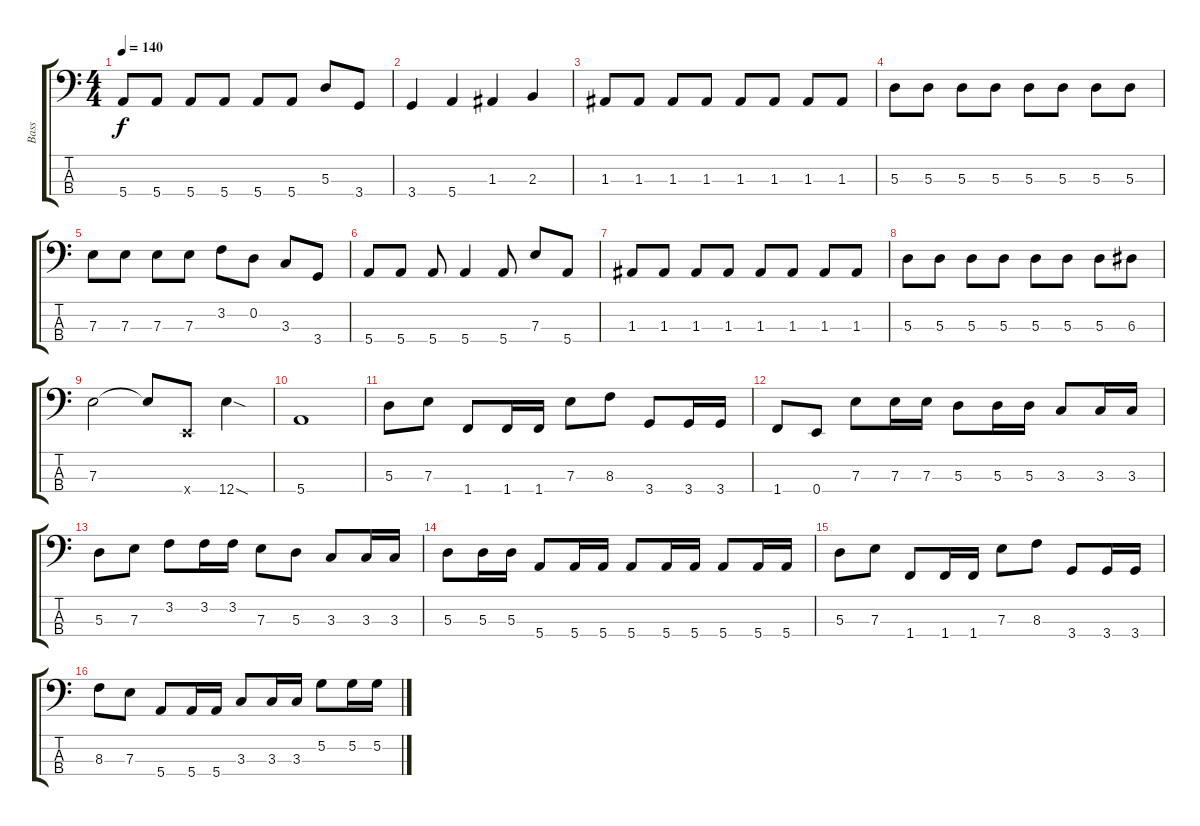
\track ("Bass" "Bass") {instrument electricbasspick}
\staff {score tabs}
\tuning (G2 D2 A1 E1) {hide}
\ts (4 4)
\tempo 140
\clef f4
\ks c
5.4.8{dy f} 5.4.8 5.4.8 5.4.8 5.4.8 5.4.8 5.3.8 3.4.8 |
3.4.4 5.4.4 1.3.4 2.3.4 |
1.3.8 1.3.8 1.3.8 1.3.8 1.3.8 1.3.8 1.3.8 1.3.8 |
5.3.8 5.3.8 5.3.8 5.3.8 5.3.8 5.3.8 5.3.8 5.3.8 |
7.3.8 7.3.8 7.3.8 7.3.8 3.2.8 0.2.8 3.3.8 3.4.8 |
5.4.8 5.4.8 5.4.8 5.4.4 5.4.8 7.3.8 5.4.8 |
1.3.8 1.3.8 1.3.8 1.3.8 1.3.8 1.3.8 1.3.8 1.3.8 |
5.3.8 5.3.8 5.3.8 5.3.8 5.3.8 5.3.8 5.3.8 6.3.8 |
7.3.2 7.3{t}.8 0.4{x}.8 12.4{sod}.4 |
5.4.1 |
5.3.8 7.3.8 1.4.8 1.4.16 1.4.16 7.3.8 8.3.8 3.4.8 3.4.16 3.4.16 |
1.4.8 0.4.8 7.3.8 7.3.16 7.3.16 5.3.8 5.3.16 5.3.16 3.3.8 3.3.16 3.3.16 |
5.3.8 7.3.8 3.2.8 3.2.16 3.2.16 7.3.8 5.3.8 3.3.8 3.3.16 3.3.16 |
5.3.8 5.3.16 5.3.16 5.4.8 5.4.16 5.4.16 5.4.8 5.4.16 5.4.16 5.4.8 5.4.16 5.4.16 |
5.3.8 7.3.8 1.4.8 1.4.16 1.4.16 7.3.8 8.3.8 3.4.8 3.4.16 3.4.16 |
8.3.8 7.3.8 5.4.8 5.4.16 5.4.16 3.3.8 3.3.16 3.3.16 5.2.8 5.2.16 5.2.16
